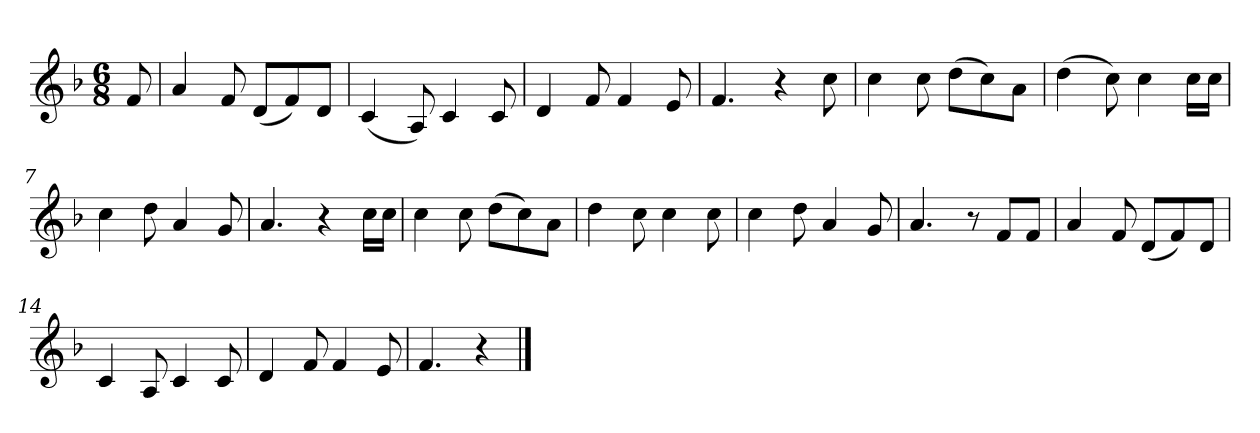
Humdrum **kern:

**kern
*part1
*staff1
*clefG2
*k[b-]
*F:
*M6/8
*MM110
=
8f
=1
4a
8f
(8d/L
8f/)
8d/J
=2
(4c
8A)
4c
8c
=3
4d
8f
4f
8e
=4
4.f
4r
8cc
=5
4cc
8cc
(8dd\L
8cc\)
8a\J
=6
(4dd
8cc)
4cc
16cc\LL
16cc\JJ
=7
4cc
8dd
4a
8g
=8
4.a
4r
16cc\LL
16cc\JJ
=9
4cc
8cc
(8dd\L
8cc\)
8a\J
=10
4dd
8cc
4cc
8cc
=11
4cc
8dd
4a
8g
=12
4.a
8r
8f/L
8f/J
=13
4a
8f
(8d/L
8f/)
8d/J
=14
4c
8A
4c
8c
=15
4d
8f
4f
8e
=16
4.f
4r
==
*-
